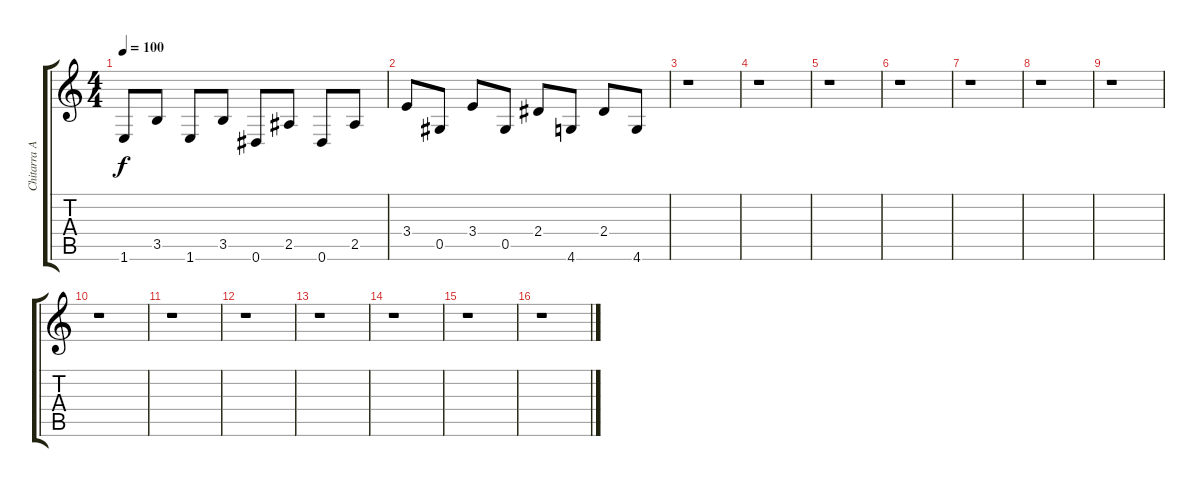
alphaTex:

\track ("Chitarra Acustica" "Chitarra A") {instrument acousticguitarsteel}
\staff {score tabs}
\tuning (Eb4 Bb3 Gb3 Db3 Ab2 Eb2) {hide}
\ts (4 4)
\tempo 100
\clef g2
\ks c
1.6.8{dy f} 3.5.8 1.6.8 3.5.8 0.6.8 2.5.8 0.6.8 2.5.8 |
3.4.8 0.5.8 3.4.8 0.5.8 2.4.8 4.6.8 2.4.8 4.6.8 |
r.1 |
r.1 |
r.1 |
r.1 |
r.1 |
r.1 |
r.1 |
r.1 |
r.1 |
r.1 |
r.1 |
r.1 |
r.1 |
r.1
